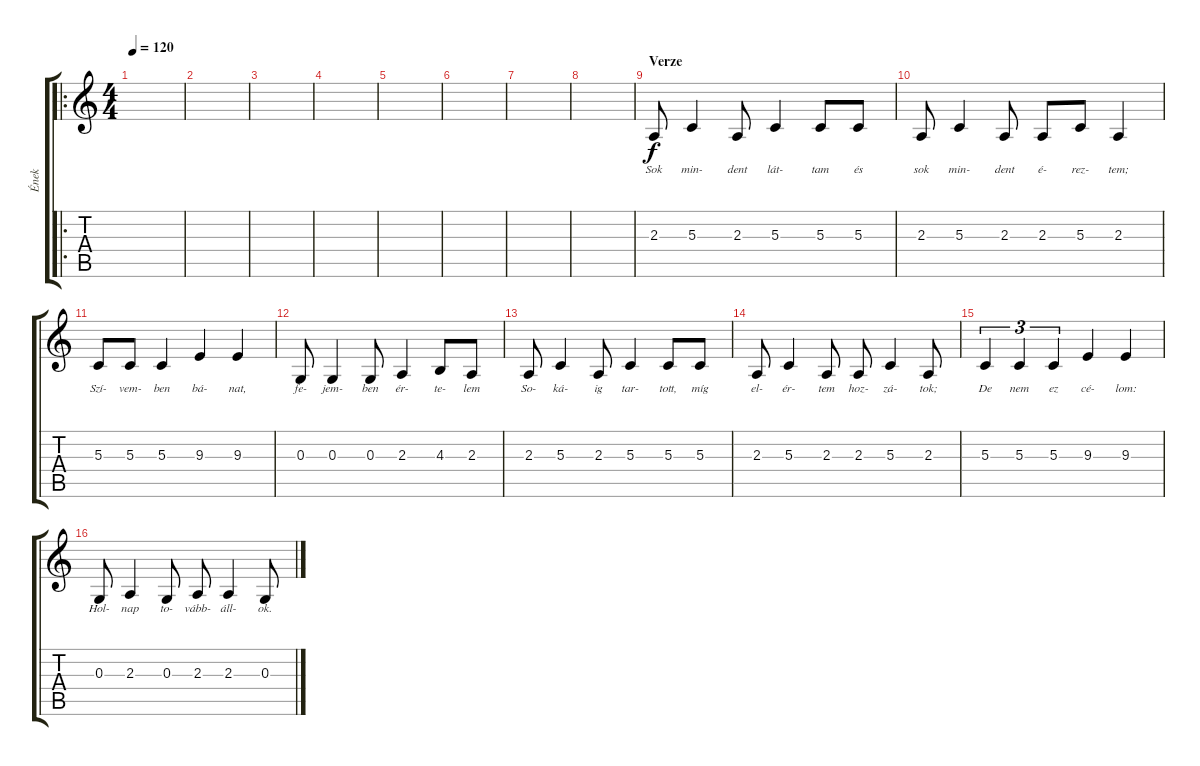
\track ("Ének" "Ének") {instrument lead1square}
\staff {score tabs}
\tuning (E4 B3 G3 D3 A2 E2) {hide}
\ro
\ts (4 4)
\tempo 120
\clef g2
\ks c
|
|
|
|
|
|
|
|
\section ("" "Verze")
2.3.8{lyrics (0 "Sok") lyrics (1 "") lyrics (2 "") lyrics (3 "") lyrics (4 "")} 5.3.4{lyrics (0 "min-") lyrics (1 "") lyrics (2 "") lyrics (3 "") lyrics (4 "")} 2.3.8{lyrics (0 "dent") lyrics (1 "") lyrics (2 "") lyrics (3 "") lyrics (4 "")} 5.3.4{lyrics (0 "lát-") lyrics (1 "") lyrics (2 "") lyrics (3 "") lyrics (4 "")} 5.3.8{lyrics (0 "tam") lyrics (1 "") lyrics (2 "") lyrics (3 "") lyrics (4 "")} 5.3.8{lyrics (0 "és") lyrics (1 "") lyrics (2 "") lyrics (3 "") lyrics (4 "")} |
2.3.8{lyrics (0 "sok") lyrics (1 "") lyrics (2 "") lyrics (3 "") lyrics (4 "")} 5.3.4{lyrics (0 "min-") lyrics (1 "") lyrics (2 "") lyrics (3 "") lyrics (4 "")} 2.3.8{lyrics (0 "dent") lyrics (1 "") lyrics (2 "") lyrics (3 "") lyrics (4 "")} 2.3.8{lyrics (0 "é-") lyrics (1 "") lyrics (2 "") lyrics (3 "") lyrics (4 "")} 5.3.8{lyrics (0 "rez-") lyrics (1 "") lyrics (2 "") lyrics (3 "") lyrics (4 "")} 2.3.4{lyrics (0 "tem;") lyrics (1 "") lyrics (2 "") lyrics (3 "") lyrics (4 "")} |
5.3.8{lyrics (0 "Szí-") lyrics (1 "") lyrics (2 "") lyrics (3 "") lyrics (4 "")} 5.3.8{lyrics (0 "vem-") lyrics (1 "") lyrics (2 "") lyrics (3 "") lyrics (4 "")} 5.3.4{lyrics (0 "ben") lyrics (1 "") lyrics (2 "") lyrics (3 "") lyrics (4 "")} 9.3.4{lyrics (0 "bá-") lyrics (1 "") lyrics (2 "") lyrics (3 "") lyrics (4 "")} 9.3.4{lyrics (0 "nat,") lyrics (1 "") lyrics (2 "") lyrics (3 "") lyrics (4 "")} |
0.3.8{lyrics (0 "fe-") lyrics (1 "") lyrics (2 "") lyrics (3 "") lyrics (4 "")} 0.3.4{lyrics (0 "jem-") lyrics (1 "") lyrics (2 "") lyrics (3 "") lyrics (4 "")} 0.3.8{lyrics (0 "ben") lyrics (1 "") lyrics (2 "") lyrics (3 "") lyrics (4 "")} 2.3.4{lyrics (0 "ér-") lyrics (1 "") lyrics (2 "") lyrics (3 "") lyrics (4 "")} 4.3.8{lyrics (0 "te-") lyrics (1 "") lyrics (2 "") lyrics (3 "") lyrics (4 "")} 2.3.8{lyrics (0 "lem") lyrics (1 "") lyrics (2 "") lyrics (3 "") lyrics (4 "")} |
2.3.8{lyrics (0 "So-") lyrics (1 "") lyrics (2 "") lyrics (3 "") lyrics (4 "")} 5.3.4{lyrics (0 "ká-") lyrics (1 "") lyrics (2 "") lyrics (3 "") lyrics (4 "")} 2.3.8{lyrics (0 "ig") lyrics (1 "") lyrics (2 "") lyrics (3 "") lyrics (4 "")} 5.3.4{lyrics (0 "tar-") lyrics (1 "") lyrics (2 "") lyrics (3 "") lyrics (4 "")} 5.3.8{lyrics (0 "tott,") lyrics (1 "") lyrics (2 "") lyrics (3 "") lyrics (4 "")} 5.3.8{lyrics (0 "míg") lyrics (1 "") lyrics (2 "") lyrics (3 "") lyrics (4 "")} |
2.3.8{lyrics (0 "el-") lyrics (1 "") lyrics (2 "") lyrics (3 "") lyrics (4 "")} 5.3.4{lyrics (0 "ér-") lyrics (1 "") lyrics (2 "") lyrics (3 "") lyrics (4 "")} 2.3.8{lyrics (0 "tem") lyrics (1 "") lyrics (2 "") lyrics (3 "") lyrics (4 "")} 2.3.8{lyrics (0 "hoz-") lyrics (1 "") lyrics (2 "") lyrics (3 "") lyrics (4 "")} 5.3.4{lyrics (0 "zá-") lyrics (1 "") lyrics (2 "") lyrics (3 "") lyrics (4 "")} 2.3.8{lyrics (0 "tok;") lyrics (1 "") lyrics (2 "") lyrics (3 "") lyrics (4 "")} |
5.3.4{tu (3 2) lyrics (0 "De") lyrics (1 "") lyrics (2 "") lyrics (3 "") lyrics (4 "")} 5.3.4{tu (3 2) lyrics (0 "nem") lyrics (1 "") lyrics (2 "") lyrics (3 "") lyrics (4 "")} 5.3.4{tu (3 2) lyrics (0 "ez") lyrics (1 "") lyrics (2 "") lyrics (3 "") lyrics (4 "")} 9.3.4{lyrics (0 "cé-") lyrics (1 "") lyrics (2 "") lyrics (3 "") lyrics (4 "")} 9.3.4{lyrics (0 "lom:") lyrics (1 "") lyrics (2 "") lyrics (3 "") lyrics (4 "")} |
0.3.8{lyrics (0 "Hol-") lyrics (1 "") lyrics (2 "") lyrics (3 "") lyrics (4 "")} 2.3.4{lyrics (0 "nap") lyrics (1 "") lyrics (2 "") lyrics (3 "") lyrics (4 "")} 0.3.8{lyrics (0 "to-") lyrics (1 "") lyrics (2 "") lyrics (3 "") lyrics (4 "")} 2.3.8{lyrics (0 "vább-") lyrics (1 "") lyrics (2 "") lyrics (3 "") lyrics (4 "")} 2.3.4{lyrics (0 "áll-") lyrics (1 "") lyrics (2 "") lyrics (3 "") lyrics (4 "")} 0.3.8{lyrics (0 "ok.") lyrics (1 "") lyrics (2 "") lyrics (3 "") lyrics (4 "")}
